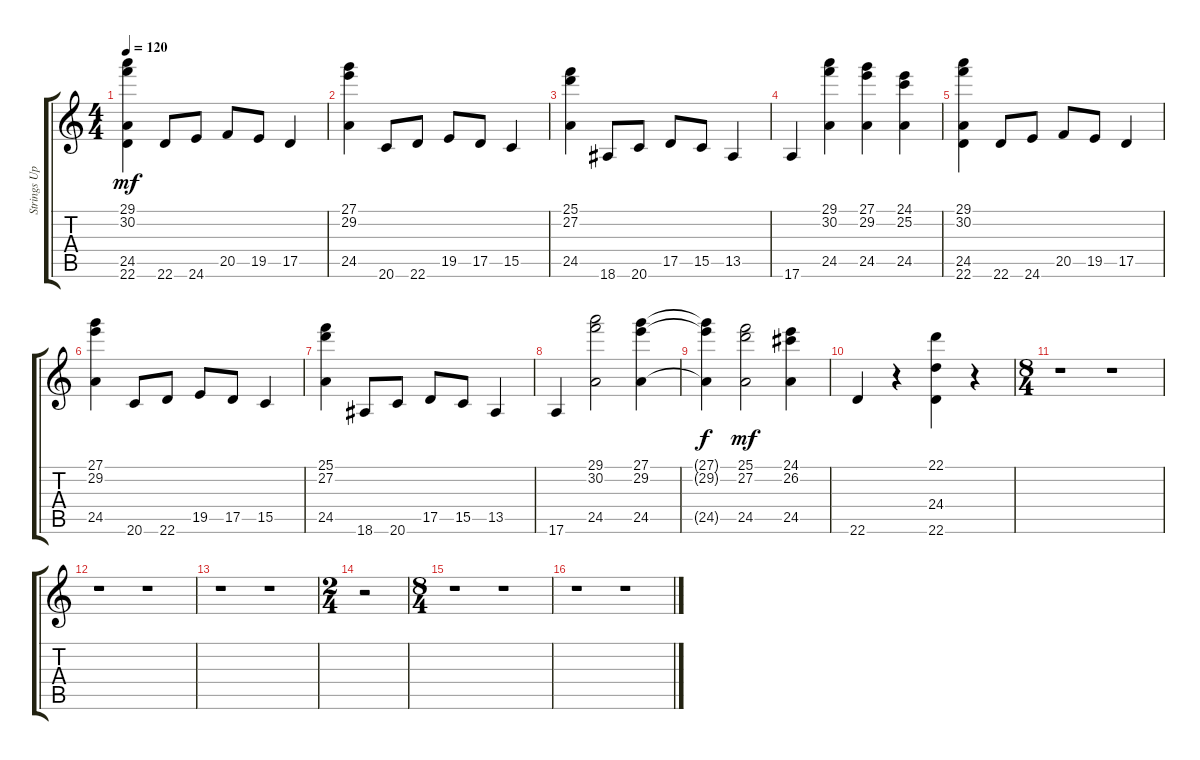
\track ("Strings Upper" "Strings Up") {instrument stringensemble1}
\staff {score tabs}
\tuning (E4 B3 G3 D3 A2 E2) {hide}
\ts (4 4)
\tempo 120
\clef g2
\ks c
(29.1 30.2 24.5 22.6).4{dy mf} 22.6.8 24.6.8 20.5.8 19.5.8 17.5.4 |
(27.1 29.2 24.5).4 20.6.8 22.6.8 19.5.8 17.5.8 15.5.4 |
(25.1 27.2 24.5).4 18.6.8 20.6.8 17.5.8 15.5.8 13.5.4 |
17.6.4 (29.1 30.2 24.5).4 (27.1 29.2 24.5).4 (24.1 25.2 24.5).4 |
(29.1 30.2 24.5 22.6).4 22.6.8 24.6.8 20.5.8 19.5.8 17.5.4 |
(27.1 29.2 24.5).4 20.6.8 22.6.8 19.5.8 17.5.8 15.5.4 |
(25.1 27.2 24.5).4 18.6.8 20.6.8 17.5.8 15.5.8 13.5.4 |
17.6.4 (29.1 30.2 24.5).2 (27.1 29.2 24.5).4 |
(27.1{t} 29.2{t} 24.5{t}).4{dy f} (25.1 27.2 24.5).2{dy mf} (24.1 26.2 24.5).4 |
22.6.4 r.4 (22.1 24.4 22.6).4 r.4 |
\ts (8 4)
r.1 r.1 |
r.1 r.1 |
r.1 r.1 |
\ts (2 4)
r.2 |
\ts (8 4)
r.1 r.1 |
r.1 r.1
